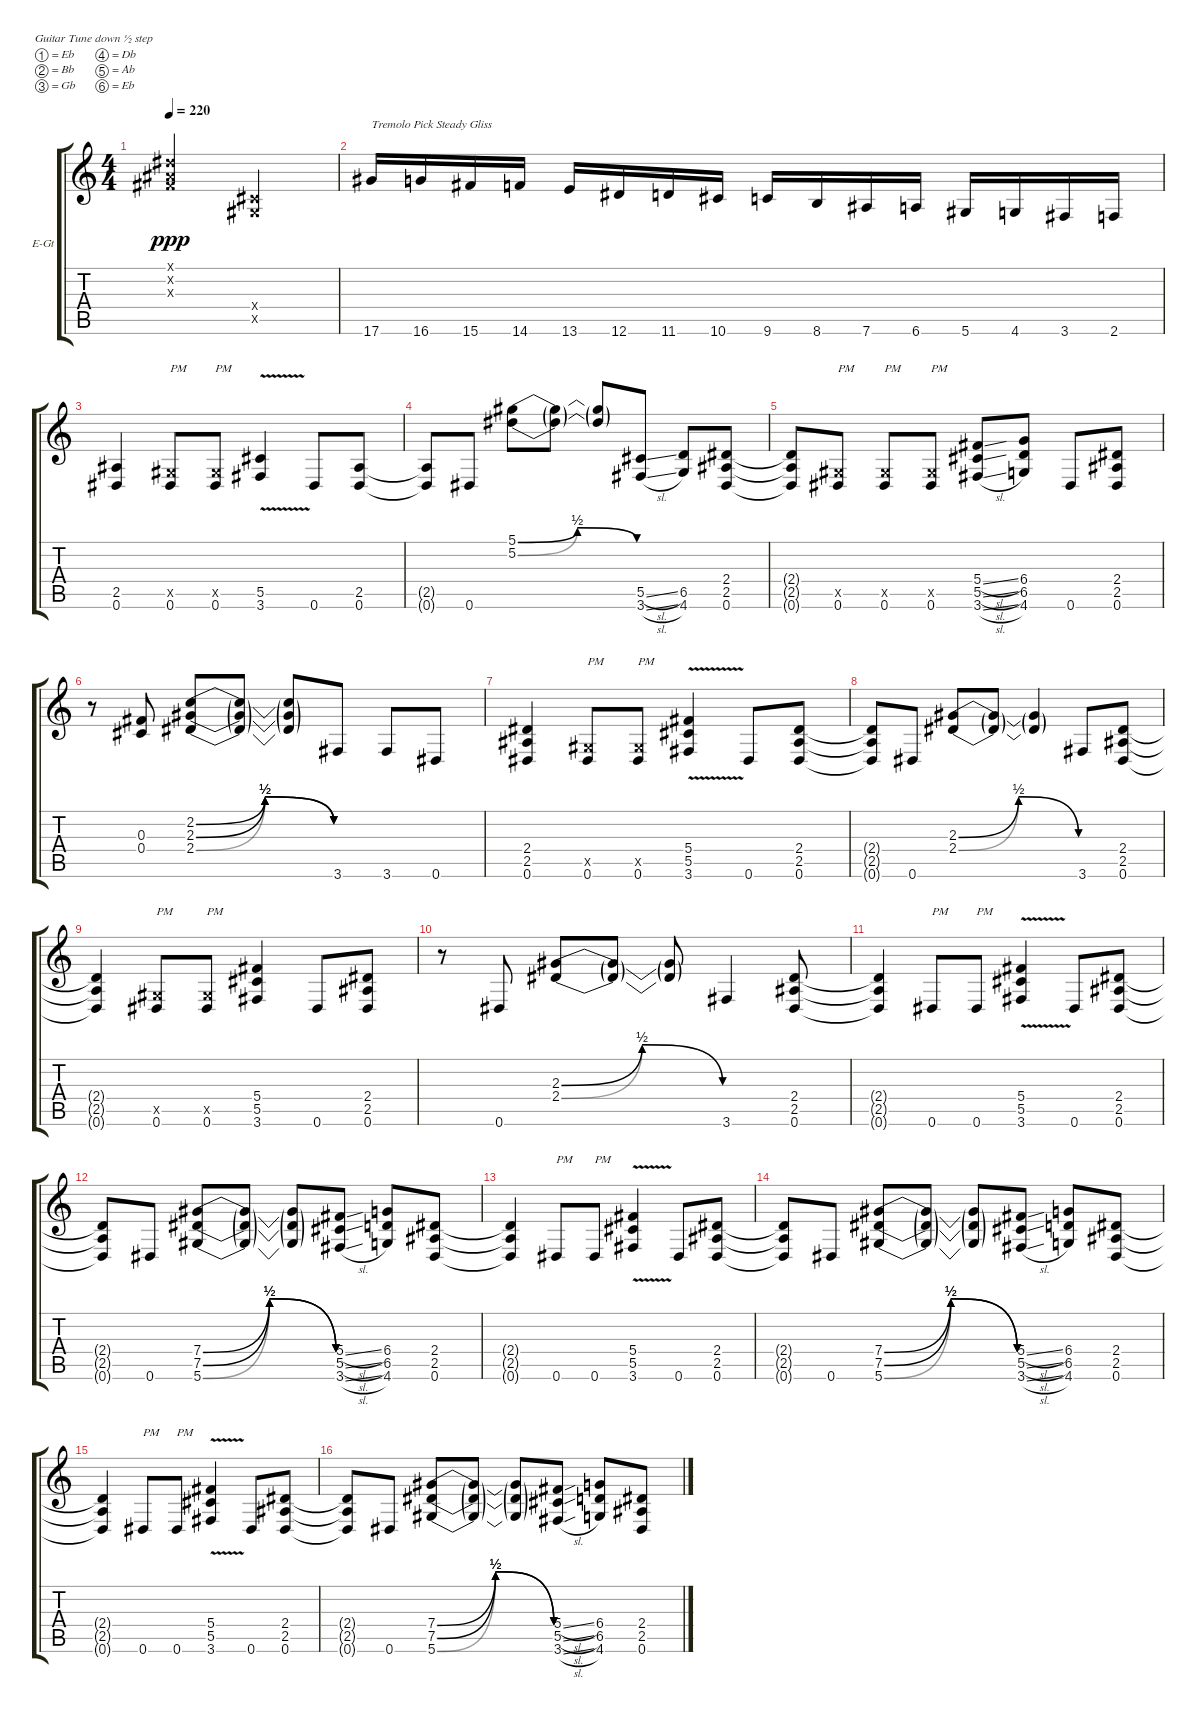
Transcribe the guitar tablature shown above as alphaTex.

\bracketExtendMode groupsimilarinstruments
\firstSystemTrackNameOrientation horizontal
\otherSystemsTrackNameOrientation horizontal
\track ("Guitar 1" "E-Gt") {instrument acousticgrandpiano}
\staff {score tabs}
\tuning (Eb4 Bb3 Gb3 Db3 Ab2 Eb2)
\displaytranspose 12
\ts (4 4)
\tempo 220
\clef g2
\ks aminor
(0.1{x} 0.2{x} 0.3{x}).2{dy ppp instrument acousticgrandpiano} (0.4{x} 0.5{x}).2 |
\ks c
17.6.16{txt "Tremolo Pick Steady Gliss"} 16.6.16 15.6.16 14.6.16 13.6.16 12.6.16 11.6.16 10.6.16 9.6.16 8.6.16 7.6.16 6.6.16 5.6.16 4.6.16 3.6.16 2.6.16 |
(2.5 0.6).4 (0.5{x} 0.6).8{txt "PM"} (0.5{x} 0.6).8{txt "PM"} (5.5{v} 3.6{v}).4 0.6.8 (2.5 0.6).8 |
(2.5{t} 0.6{t}).8 0.6.8 (5.1{be (bendrelease 0 0 30 2 30 2 60 0)} 5.2{be (bendrelease 0 0 30 2 30 2 60 0)}).8 (5.1{t} 5.2{t}).8 (5.1{t} 5.2{t}).8 (5.5{sl} 3.6{sl}).8 (6.5 4.6).8 (2.4 2.5 0.6).8 |
(2.4{t} 2.5{t} 0.6{t}).8 (0.5{x} 0.6).8{txt "PM"} (0.5{x} 0.6).8{txt "PM"} (0.5{x} 0.6).8{txt "PM"} (5.4{sl} 5.5{sl} 3.6{sl}).8 (6.4 6.5 4.6).8 0.6.8 (2.4 2.5 0.6).8 |
r.8 (0.3 0.4).8 (2.2{be (bendrelease 0 0 30 2 30 2 60 0)} 2.3{be (bendrelease 0 0 30 2 30 2 60 0)} 2.4{be (bendrelease 0 0 30 2 30 2 60 0)}).8 (2.2{t} 2.3{t} 2.4{t}).8 (2.2{t} 2.3{t} 2.4{t}).8 3.6.8 3.6.8 0.6.8 |
(2.4 2.5 0.6).4 (0.5{x} 0.6).8{txt "PM"} (0.5{x} 0.6).8{txt "PM"} (5.4{v} 5.5{v} 3.6{v}).4 0.6.8 (2.4 2.5 0.6).8 |
(2.4{t} 2.5{t} 0.6{t}).8 0.6.8 (2.3{be (bendrelease 0 0 30 2 30 2 60 0)} 2.4{be (bendrelease 0 0 30 2 30 2 60 0)}).8 (2.3{t} 2.4{t}).8 (2.3{t} 2.4{t}).4 3.6.8 (2.4 2.5 0.6).8 |
(2.4{t} 2.5{t} 0.6{t}).4 (0.5{x} 0.6).8{txt "PM"} (0.5{x} 0.6).8{txt "PM"} (5.4 5.5 3.6).4 0.6.8 (2.4 2.5 0.6).8 |
r.8 0.6.8 (2.3{be (bendrelease 0 0 30 2 30 2 60 0)} 2.4{be (bendrelease 0 0 30 2 30 2 60 0)}).8 (2.3{t} 2.4{t}).8 (2.3{t} 2.4{t}).8 3.6.4 (2.4 2.5 0.6).8 |
(2.4{t} 2.5{t} 0.6{t}).4 0.6.8{txt "PM"} 0.6.8{txt "PM"} (5.4{v} 5.5{v} 3.6{v}).4 0.6.8 (2.4 2.5 0.6).8 |
(2.4{t} 2.5{t} 0.6{t}).8 0.6.8 (7.4{be (bendrelease 0 0 30 2 30 2 60 0)} 7.5{be (bendrelease 0 0 30 2 30 2 60 0)} 5.6{be (bendrelease 0 0 30 2 30 2 60 0)}).8 (7.4{t} 7.5{t} 5.6{t}).8 (7.4{t} 7.5{t} 5.6{t}).8 (5.4{sl} 5.5{sl} 3.6{sl}).8 (6.4 6.5 4.6).8 (2.4 2.5 0.6).8 |
(2.4{t} 2.5{t} 0.6{t}).4 0.6.8{txt "PM"} 0.6.8{txt "PM"} (5.4{v} 5.5{v} 3.6{v}).4 0.6.8 (2.4 2.5 0.6).8 |
(2.4{t} 2.5{t} 0.6{t}).8 0.6.8 (7.4{be (bendrelease 0 0 30 2 30 2 60 0)} 7.5{be (bendrelease 0 0 30 2 30 2 60 0)} 5.6{be (bendrelease 0 0 30 2 30 2 60 0)}).8 (7.4{t} 7.5{t} 5.6{t}).8 (7.4{t} 7.5{t} 5.6{t}).8 (5.4{sl} 5.5{sl} 3.6{sl}).8 (6.4 6.5 4.6).8 (2.4 2.5 0.6).8 |
(2.4{t} 2.5{t} 0.6{t}).4 0.6.8{txt "PM"} 0.6.8{txt "PM"} (5.4{v} 5.5{v} 3.6{v}).4 0.6.8 (2.4 2.5 0.6).8 |
(2.4{t} 2.5{t} 0.6{t}).8 0.6.8 (7.4{be (bendrelease 0 0 30 2 30 2 60 0)} 7.5{be (bendrelease 0 0 30 2 30 2 60 0)} 5.6{be (bendrelease 0 0 30 2 30 2 60 0)}).8 (7.4{t} 7.5{t} 5.6{t}).8 (7.4{t} 7.5{t} 5.6{t}).8 (5.4{sl} 5.5{sl} 3.6{sl}).8 (6.4 6.5 4.6).8 (2.4 2.5 0.6).8
